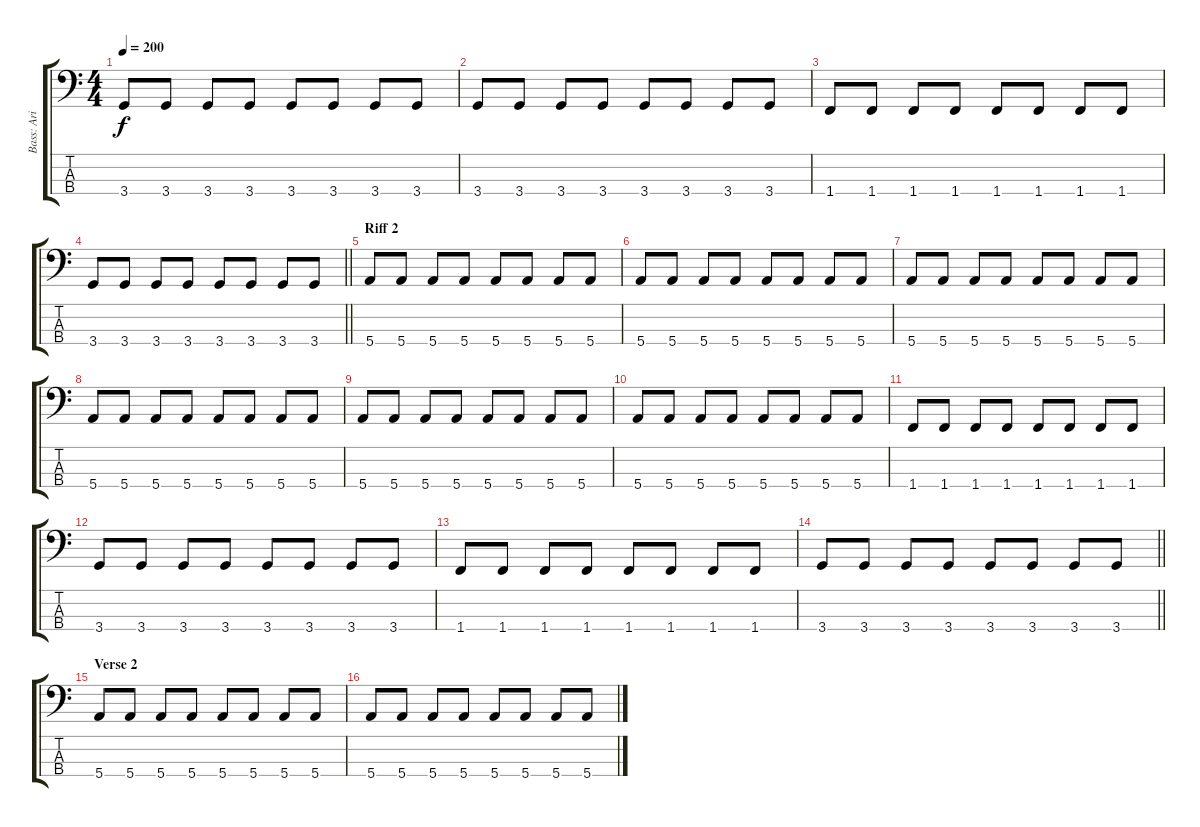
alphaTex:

\track ("Bass: Ari Katajamäki" "Bass: Ari ") {instrument synthbass1}
\staff {score tabs}
\tuning (G2 D2 A1 E1) {hide}
\ts (4 4)
\tempo 200
\clef f4
\ks aminor
3.4.8{dy f} 3.4.8 3.4.8 3.4.8 3.4.8 3.4.8 3.4.8 3.4.8 |
3.4.8 3.4.8 3.4.8 3.4.8 3.4.8 3.4.8 3.4.8 3.4.8 |
1.4.8 1.4.8 1.4.8 1.4.8 1.4.8 1.4.8 1.4.8 1.4.8 |
\barLineRight lightlight
3.4.8 3.4.8 3.4.8 3.4.8 3.4.8 3.4.8 3.4.8 3.4.8 |
\section ("" "Riff 2")
5.4.8 5.4.8 5.4.8 5.4.8 5.4.8 5.4.8 5.4.8 5.4.8 |
5.4.8 5.4.8 5.4.8 5.4.8 5.4.8 5.4.8 5.4.8 5.4.8 |
5.4.8 5.4.8 5.4.8 5.4.8 5.4.8 5.4.8 5.4.8 5.4.8 |
5.4.8 5.4.8 5.4.8 5.4.8 5.4.8 5.4.8 5.4.8 5.4.8 |
5.4.8 5.4.8 5.4.8 5.4.8 5.4.8 5.4.8 5.4.8 5.4.8 |
5.4.8 5.4.8 5.4.8 5.4.8 5.4.8 5.4.8 5.4.8 5.4.8 |
1.4.8 1.4.8 1.4.8 1.4.8 1.4.8 1.4.8 1.4.8 1.4.8 |
3.4.8 3.4.8 3.4.8 3.4.8 3.4.8 3.4.8 3.4.8 3.4.8 |
1.4.8 1.4.8 1.4.8 1.4.8 1.4.8 1.4.8 1.4.8 1.4.8 |
\barLineRight lightlight
3.4.8 3.4.8 3.4.8 3.4.8 3.4.8 3.4.8 3.4.8 3.4.8 |
\section ("" "Verse 2")
5.4.8 5.4.8 5.4.8 5.4.8 5.4.8 5.4.8 5.4.8 5.4.8 |
5.4.8 5.4.8 5.4.8 5.4.8 5.4.8 5.4.8 5.4.8 5.4.8
